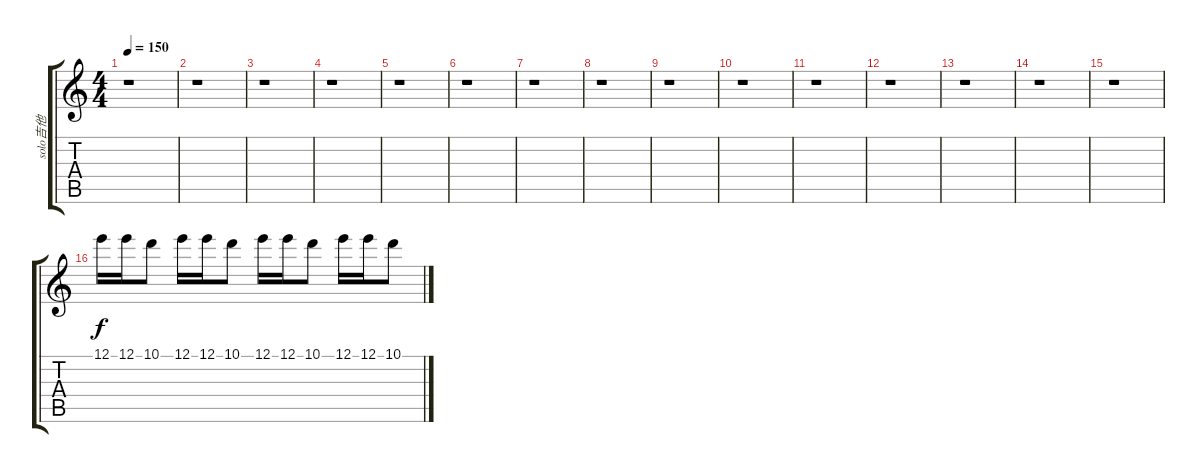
\track ("solo吉他" "solo吉他") {instrument overdrivenguitar}
\staff {score tabs}
\tuning (E4 B3 G3 D3 A2 E2) {hide}
\ts (4 4)
\tempo 150
\clef g2
\ks c
r.1{dy f} |
r.1 |
r.1 |
r.1 |
r.1 |
r.1 |
r.1 |
r.1 |
r.1 |
r.1 |
r.1 |
r.1 |
r.1 |
r.1 |
r.1 |
12.1.16 12.1.16 10.1.8 12.1.16 12.1.16 10.1.8 12.1.16 12.1.16 10.1.8 12.1.16 12.1.16 10.1.8
